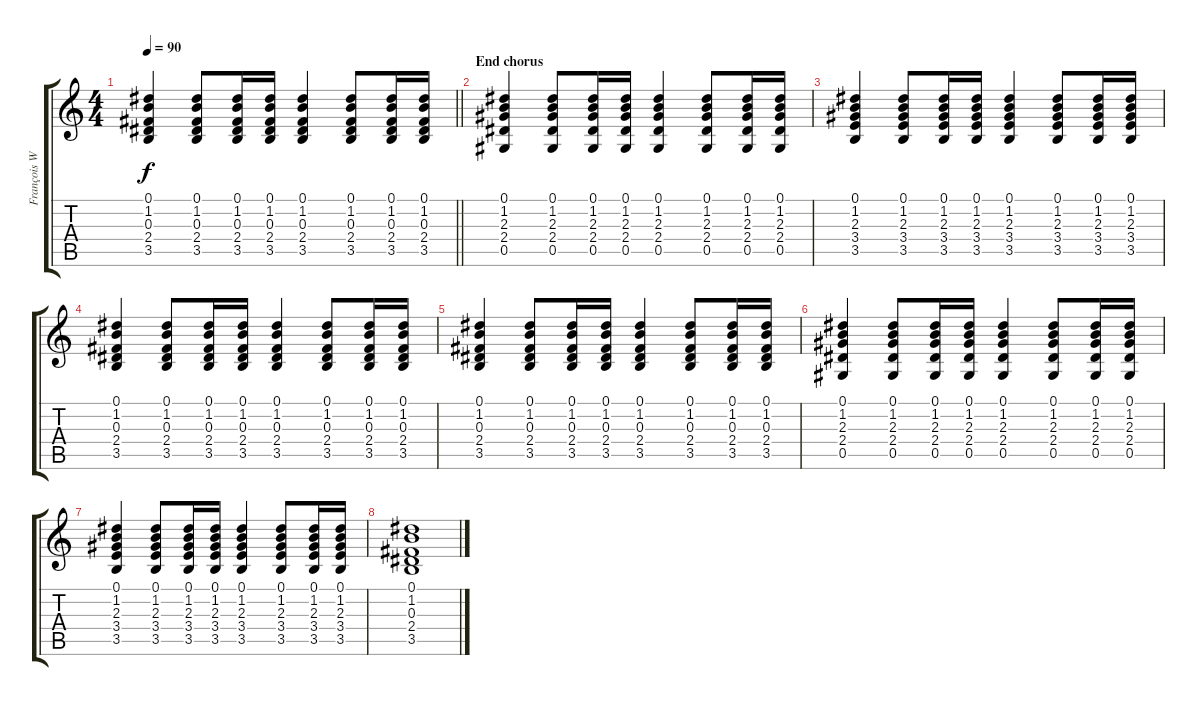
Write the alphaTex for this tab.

\track ("François Wiliamson" "François W") {instrument acousticguitarsteel}
\staff {score tabs}
\tuning (Eb4 Bb3 Gb3 Db3 Ab2 Eb2) {hide}
\ts (4 4)
\tempo 90
\clef g2
\barLineRight lightlight
\ks c
(0.1 1.2 0.3 2.4 3.5).4{dy f} (0.1 1.2 0.3 2.4 3.5).8 (0.1 1.2 0.3 2.4 3.5).16 (0.1 1.2 0.3 2.4 3.5).16 (0.1 1.2 0.3 2.4 3.5).4 (0.1 1.2 0.3 2.4 3.5).8 (0.1 1.2 0.3 2.4 3.5).16 (0.1 1.2 0.3 2.4 3.5).16 |
\section ("" "End chorus")
(0.1 1.2 2.3 2.4 0.5).4 (0.1 1.2 2.3 2.4 0.5).8 (0.1 1.2 2.3 2.4 0.5).16 (0.1 1.2 2.3 2.4 0.5).16 (0.1 1.2 2.3 2.4 0.5).4 (0.1 1.2 2.3 2.4 0.5).8 (0.1 1.2 2.3 2.4 0.5).16 (0.1 1.2 2.3 2.4 0.5).16 |
(0.1 1.2 2.3 3.4 3.5).4 (0.1 1.2 2.3 3.4 3.5).8 (0.1 1.2 2.3 3.4 3.5).16 (0.1 1.2 2.3 3.4 3.5).16 (0.1 1.2 2.3 3.4 3.5).4 (0.1 1.2 2.3 3.4 3.5).8 (0.1 1.2 2.3 3.4 3.5).16 (0.1 1.2 2.3 3.4 3.5).16 |
(0.1 1.2 0.3 2.4 3.5).4 (0.1 1.2 0.3 2.4 3.5).8 (0.1 1.2 0.3 2.4 3.5).16 (0.1 1.2 0.3 2.4 3.5).16 (0.1 1.2 0.3 2.4 3.5).4 (0.1 1.2 0.3 2.4 3.5).8 (0.1 1.2 0.3 2.4 3.5).16 (0.1 1.2 0.3 2.4 3.5).16 |
(0.1 1.2 0.3 2.4 3.5).4 (0.1 1.2 0.3 2.4 3.5).8 (0.1 1.2 0.3 2.4 3.5).16 (0.1 1.2 0.3 2.4 3.5).16 (0.1 1.2 0.3 2.4 3.5).4 (0.1 1.2 0.3 2.4 3.5).8 (0.1 1.2 0.3 2.4 3.5).16 (0.1 1.2 0.3 2.4 3.5).16 |
(0.1 1.2 2.3 2.4 0.5).4 (0.1 1.2 2.3 2.4 0.5).8 (0.1 1.2 2.3 2.4 0.5).16 (0.1 1.2 2.3 2.4 0.5).16 (0.1 1.2 2.3 2.4 0.5).4 (0.1 1.2 2.3 2.4 0.5).8 (0.1 1.2 2.3 2.4 0.5).16 (0.1 1.2 2.3 2.4 0.5).16 |
(0.1 1.2 2.3 3.4 3.5).4 (0.1 1.2 2.3 3.4 3.5).8 (0.1 1.2 2.3 3.4 3.5).16 (0.1 1.2 2.3 3.4 3.5).16 (0.1 1.2 2.3 3.4 3.5).4 (0.1 1.2 2.3 3.4 3.5).8 (0.1 1.2 2.3 3.4 3.5).16 (0.1 1.2 2.3 3.4 3.5).16 |
(0.1 1.2 0.3 2.4 3.5).1
